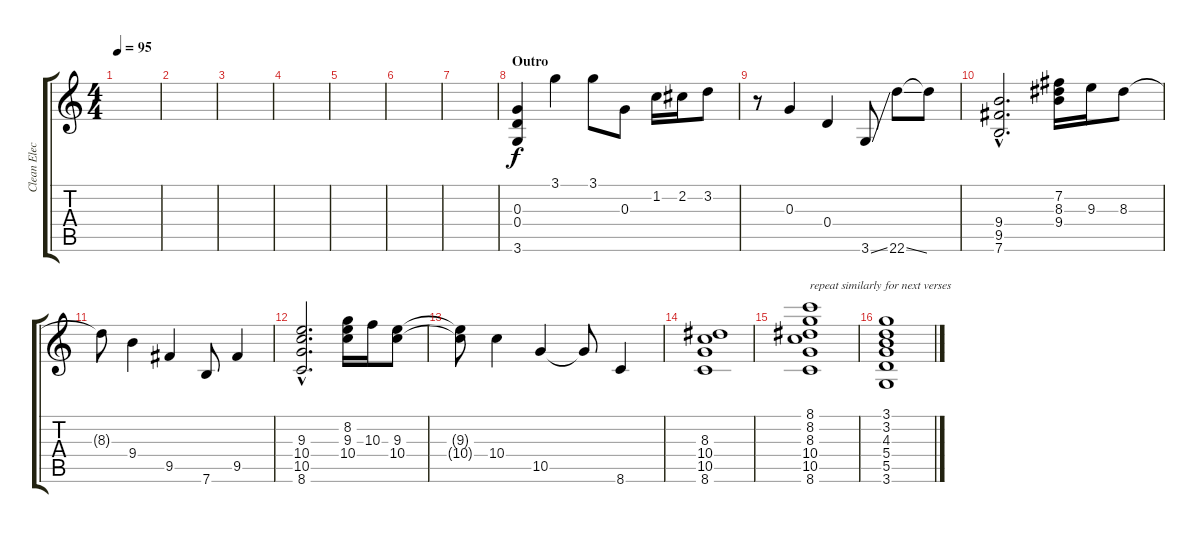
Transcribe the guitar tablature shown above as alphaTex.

\track ("Clean Electric" "Clean Elec") {instrument electricguitarclean}
\staff {score tabs}
\tuning (E4 B3 G3 D3 A2 E2) {hide}
\ts (4 4)
\tempo 95
\clef g2
\ks c
|
|
|
|
|
|
|
\section ("" "Outro")
(0.3 0.4 3.6).4 3.1.4 3.1.8 0.3.8 1.2.16 2.2.16 3.2.8 |
r.8 0.3.4 0.4.4 3.6{ss}.8 22.6{ss}.8 22.6{t}.8 |
(9.4{hac} 9.5{hac} 7.6{hac}).2{d} (7.2 8.3 9.4).16 9.3.16 8.3.8 |
8.3{t}.8 9.4.4 9.5.4 7.6.8 9.5.4 |
(9.3{hac} 10.4{hac} 10.5{hac} 8.6{hac}).2{d} (8.2 9.3 10.4).16 10.3.16 (9.3 10.4).8 |
(9.3{t} 10.4{t}).8 10.4.4 10.5.4 10.5{t}.8 8.6.4 |
(8.3 10.4 10.5 8.6).1 |
(8.1 8.2 8.3 10.4 10.5 8.6).1{txt "repeat similarly for next verses"} |
(3.1 3.2 4.3 5.4 5.5 3.6).1
